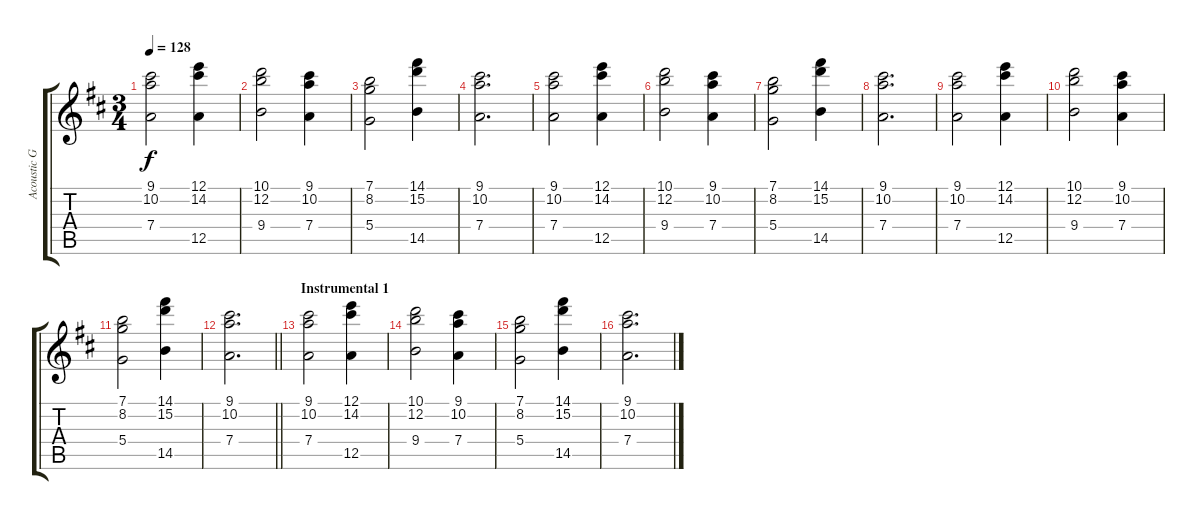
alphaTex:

\track ("Acoustic Guitar - Simom Neil" "Acoustic G") {instrument acousticguitarsteel}
\staff {score tabs}
\tuning (E4 B3 G3 D3 A2 D2) {hide}
\ts (3 4)
\tempo 128
\clef g2
\ks d
(9.1 10.2 7.4).2{dy f} (12.1 14.2 12.5).4 |
(10.1 12.2 9.4).2 (9.1 10.2 7.4).4 |
(7.1 8.2 5.4).2 (14.1 15.2 14.5).4 |
(9.1 10.2 7.4).2{d} |
(9.1 10.2 7.4).2 (12.1 14.2 12.5).4 |
(10.1 12.2 9.4).2 (9.1 10.2 7.4).4 |
(7.1 8.2 5.4).2 (14.1 15.2 14.5).4 |
(9.1 10.2 7.4).2{d} |
(9.1 10.2 7.4).2 (12.1 14.2 12.5).4 |
(10.1 12.2 9.4).2 (9.1 10.2 7.4).4 |
(7.1 8.2 5.4).2 (14.1 15.2 14.5).4 |
\barLineRight lightlight
(9.1 10.2 7.4).2{d} |
\section ("" "Instrumental 1")
(9.1 10.2 7.4).2 (12.1 14.2 12.5).4 |
(10.1 12.2 9.4).2 (9.1 10.2 7.4).4 |
(7.1 8.2 5.4).2 (14.1 15.2 14.5).4 |
(9.1 10.2 7.4).2{d}
